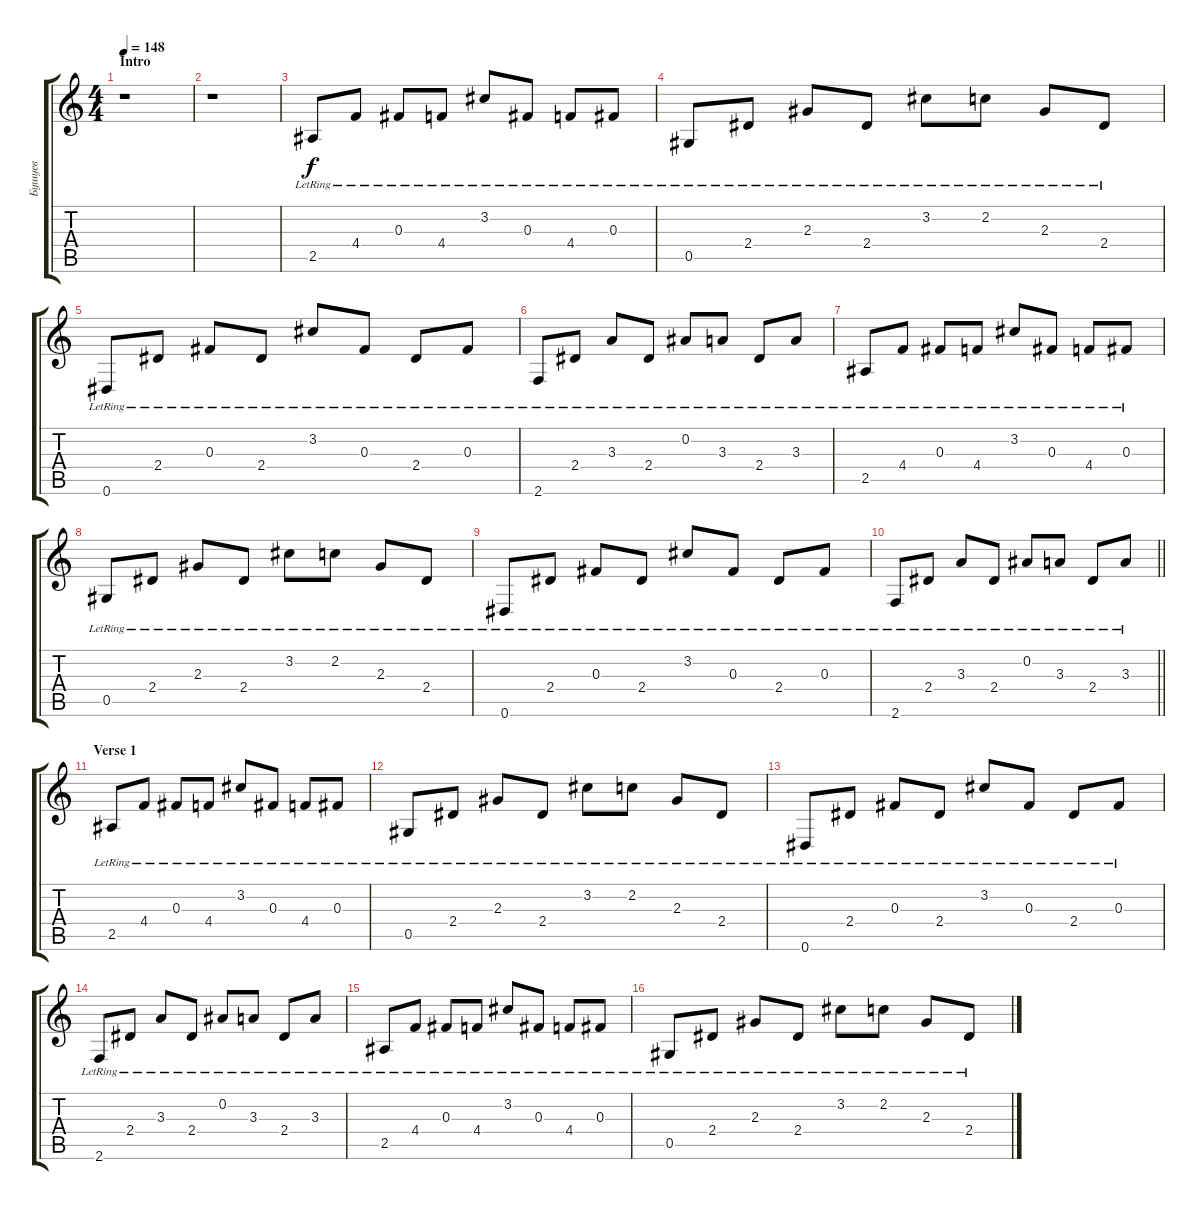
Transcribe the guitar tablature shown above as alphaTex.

\track ("Бушуев" "Бушуев") {instrument acousticguitarsteel}
\staff {score tabs}
\tuning (Eb4 Bb3 Gb3 Db3 Ab2 Eb2) {hide}
\ts (4 4)
\section ("" "Intro")
\tempo 148
\clef g2
\ks c
r.1{dy f instrument acousticguitarsteel} |
r.1 |
2.5{lr}.8 4.4{lr}.8 0.3{lr}.8 4.4{lr}.8 3.2{lr}.8 0.3{lr}.8 4.4{lr}.8 0.3{lr}.8 |
0.5{lr}.8 2.4{lr}.8 2.3{lr}.8 2.4{lr}.8 3.2{lr}.8 2.2{lr}.8 2.3{lr}.8 2.4{lr}.8 |
0.6{lr}.8 2.4{lr}.8 0.3{lr}.8 2.4{lr}.8 3.2{lr}.8 0.3{lr}.8 2.4{lr}.8 0.3{lr}.8 |
2.6{lr}.8 2.4{lr}.8 3.3{lr}.8 2.4{lr}.8 0.2{lr}.8 3.3{lr}.8 2.4{lr}.8 3.3{lr}.8 |
2.5{lr}.8 4.4{lr}.8 0.3{lr}.8 4.4{lr}.8 3.2{lr}.8 0.3{lr}.8 4.4{lr}.8 0.3{lr}.8 |
0.5{lr}.8 2.4{lr}.8 2.3{lr}.8 2.4{lr}.8 3.2{lr}.8 2.2{lr}.8 2.3{lr}.8 2.4{lr}.8 |
0.6{lr}.8 2.4{lr}.8 0.3{lr}.8 2.4{lr}.8 3.2{lr}.8 0.3{lr}.8 2.4{lr}.8 0.3{lr}.8 |
\barLineRight lightlight
2.6{lr}.8 2.4{lr}.8 3.3{lr}.8 2.4{lr}.8 0.2{lr}.8 3.3{lr}.8 2.4{lr}.8 3.3{lr}.8 |
\section ("" "Verse 1")
2.5{lr}.8 4.4{lr}.8 0.3{lr}.8 4.4{lr}.8 3.2{lr}.8 0.3{lr}.8 4.4{lr}.8 0.3{lr}.8 |
0.5{lr}.8 2.4{lr}.8 2.3{lr}.8 2.4{lr}.8 3.2{lr}.8 2.2{lr}.8 2.3{lr}.8 2.4{lr}.8 |
0.6{lr}.8 2.4{lr}.8 0.3{lr}.8 2.4{lr}.8 3.2{lr}.8 0.3{lr}.8 2.4{lr}.8 0.3{lr}.8 |
2.6{lr}.8 2.4{lr}.8 3.3{lr}.8 2.4{lr}.8 0.2{lr}.8 3.3{lr}.8 2.4{lr}.8 3.3{lr}.8 |
2.5{lr}.8 4.4{lr}.8 0.3{lr}.8 4.4{lr}.8 3.2{lr}.8 0.3{lr}.8 4.4{lr}.8 0.3{lr}.8 |
0.5{lr}.8 2.4{lr}.8 2.3{lr}.8 2.4{lr}.8 3.2{lr}.8 2.2{lr}.8 2.3{lr}.8 2.4{lr}.8
